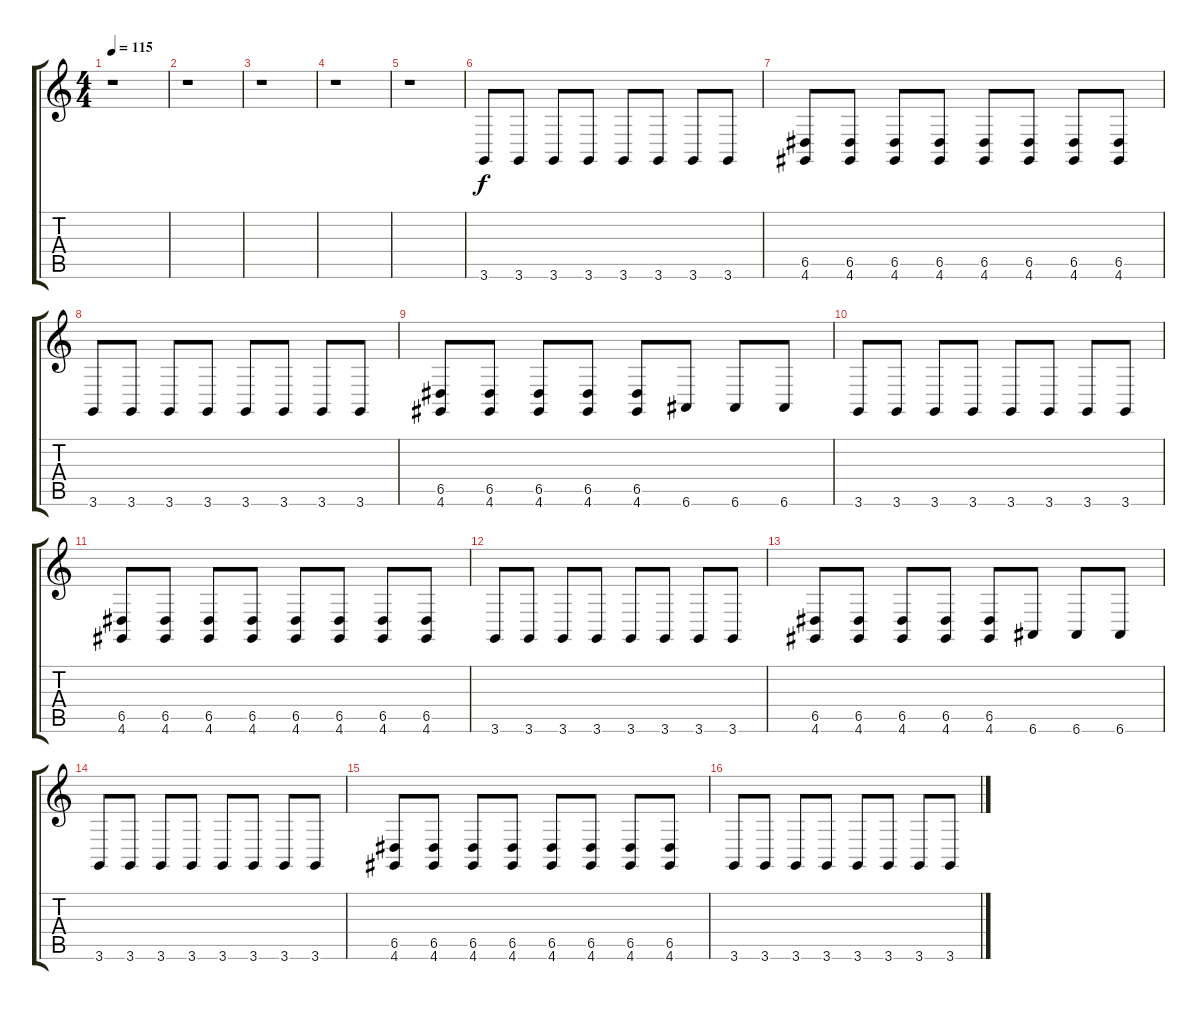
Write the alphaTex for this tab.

\track "" {instrument stringensemble1}
\staff {score tabs}
\tuning (E4 B3 G3 D3 A2 E2) {hide}
\ts (4 4)
\tempo 115
\clef g2
\ks c
r.1{dy f} |
r.1 |
r.1 |
r.1 |
r.1 |
3.6.8 3.6.8 3.6.8 3.6.8 3.6.8 3.6.8 3.6.8 3.6.8 |
(6.5 4.6).8 (6.5 4.6).8 (6.5 4.6).8 (6.5 4.6).8 (6.5 4.6).8 (6.5 4.6).8 (6.5 4.6).8 (6.5 4.6).8 |
3.6.8 3.6.8 3.6.8 3.6.8 3.6.8 3.6.8 3.6.8 3.6.8 |
(6.5 4.6).8 (6.5 4.6).8 (6.5 4.6).8 (6.5 4.6).8 (6.5 4.6).8 6.6.8 6.6.8 6.6.8 |
3.6.8 3.6.8 3.6.8 3.6.8 3.6.8 3.6.8 3.6.8 3.6.8 |
(6.5 4.6).8 (6.5 4.6).8 (6.5 4.6).8 (6.5 4.6).8 (6.5 4.6).8 (6.5 4.6).8 (6.5 4.6).8 (6.5 4.6).8 |
3.6.8 3.6.8 3.6.8 3.6.8 3.6.8 3.6.8 3.6.8 3.6.8 |
(6.5 4.6).8 (6.5 4.6).8 (6.5 4.6).8 (6.5 4.6).8 (6.5 4.6).8 6.6.8 6.6.8 6.6.8 |
3.6.8 3.6.8 3.6.8 3.6.8 3.6.8 3.6.8 3.6.8 3.6.8 |
(6.5 4.6).8 (6.5 4.6).8 (6.5 4.6).8 (6.5 4.6).8 (6.5 4.6).8 (6.5 4.6).8 (6.5 4.6).8 (6.5 4.6).8 |
3.6.8 3.6.8 3.6.8 3.6.8 3.6.8 3.6.8 3.6.8 3.6.8
